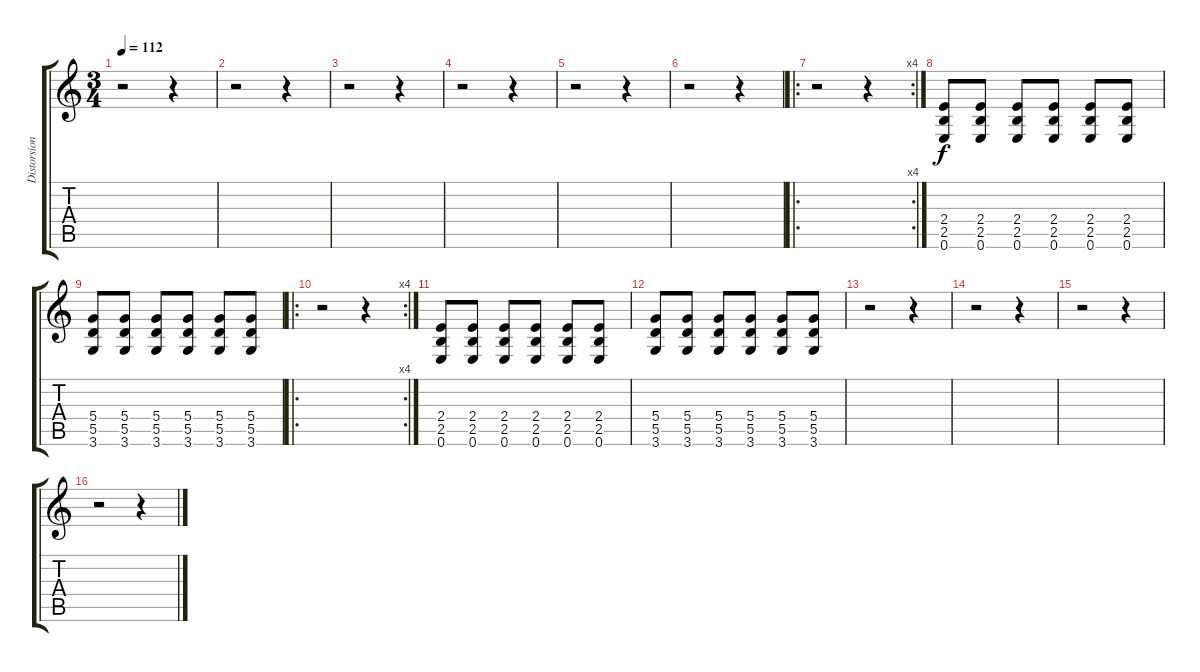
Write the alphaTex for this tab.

\track ("Distorsion Guitar 2" "Distorsion") {instrument overdrivenguitar}
\staff {score tabs}
\tuning (E4 B3 G3 D3 A2 E2) {hide}
\ts (3 4)
\tempo 112
\clef g2
\ks c
r.2{dy f} r.4 |
r.2 r.4 |
r.2 r.4 |
r.2 r.4 |
r.2 r.4 |
r.2 r.4 |
\ro
\rc 4
r.2 r.4 |
(2.4 2.5 0.6).8 (2.4 2.5 0.6).8 (2.4 2.5 0.6).8 (2.4 2.5 0.6).8 (2.4 2.5 0.6).8 (2.4 2.5 0.6).8 |
(5.4 5.5 3.6).8 (5.4 5.5 3.6).8 (5.4 5.5 3.6).8 (5.4 5.5 3.6).8 (5.4 5.5 3.6).8 (5.4 5.5 3.6).8 |
\ro
\rc 4
r.2 r.4 |
(2.4 2.5 0.6).8 (2.4 2.5 0.6).8 (2.4 2.5 0.6).8 (2.4 2.5 0.6).8 (2.4 2.5 0.6).8 (2.4 2.5 0.6).8 |
(5.4 5.5 3.6).8 (5.4 5.5 3.6).8 (5.4 5.5 3.6).8 (5.4 5.5 3.6).8 (5.4 5.5 3.6).8 (5.4 5.5 3.6).8 |
r.2 r.4 |
r.2 r.4 |
r.2 r.4 |
r.2 r.4
